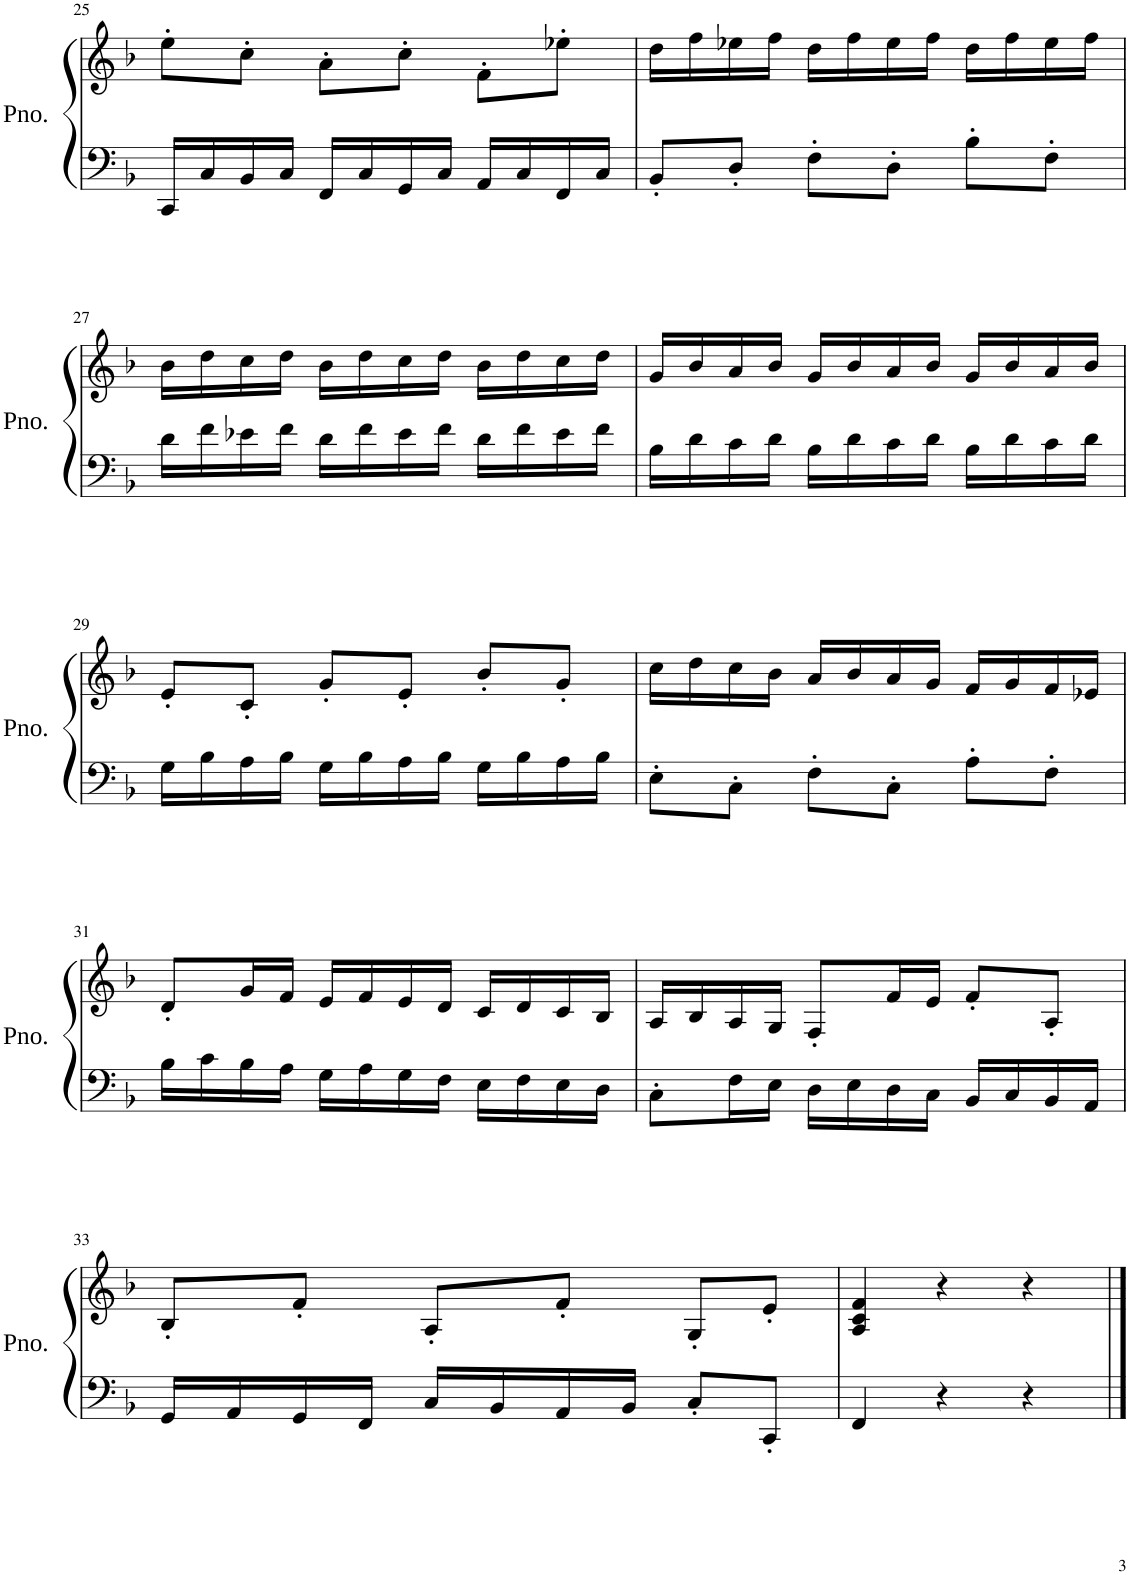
**kern	**kern
*part1	*part1
*staff2	*staff1
*I"Piano	*
*I'Pno.	*
!!LO:PB:g=z
*clefF4	*clefG2
*k[b-]	*k[b-]
*M3/4	*M3/4
=25	=25
16CC/LL	8ee'\L
16C/	.
16BB-/	8cc'\J
16C/JJ	.
16FF/LL	8a'\L
16C/	.
16GG/	8cc'\J
16C/JJ	.
16AA/LL	8f'\L
16C/	.
16FF/	8ee-X'\J
16C/JJ	.
=26	=26
8BB-'/L	16dd\LL
.	16ff\
8D'/J	16ee-X\
.	16ff\JJ
8F'\L	16dd\LL
.	16ff\
8D'\J	16ee-\
.	16ff\JJ
8B-'\L	16dd\LL
.	16ff\
8F'\J	16ee-\
.	16ff\JJ
!!LO:LB:g=z
=27	=27
16d\LL	16b-\LL
16f\	16dd\
16e-X\	16cc\
16f\JJ	16dd\JJ
16d\LL	16b-\LL
16f\	16dd\
16e-\	16cc\
16f\JJ	16dd\JJ
16d\LL	16b-\LL
16f\	16dd\
16e-\	16cc\
16f\JJ	16dd\JJ
=28	=28
16B-\LL	16g/LL
16d\	16b-/
16c\	16a/
16d\JJ	16b-/JJ
16B-\LL	16g/LL
16d\	16b-/
16c\	16a/
16d\JJ	16b-/JJ
16B-\LL	16g/LL
16d\	16b-/
16c\	16a/
16d\JJ	16b-/JJ
!!LO:LB:g=z
=29	=29
16G\LL	8e'/L
16B-\	.
16A\	8c'/J
16B-\JJ	.
16G\LL	8g'/L
16B-\	.
16A\	8e'/J
16B-\JJ	.
16G\LL	8b-'/L
16B-\	.
16A\	8g'/J
16B-\JJ	.
=30	=30
8E'\L	16cc\LL
.	16dd\
8C'\J	16cc\
.	16b-\JJ
8F'\L	16a/LL
.	16b-/
8C'\J	16a/
.	16g/JJ
8A'\L	16f/LL
.	16g/
8F'\J	16f/
.	16e-X/JJ
!!LO:LB:g=z
=31	=31
16B-\LL	8d'/L
16c\	.
16B-\	16g/L
16A\JJ	16f/JJ
16G\LL	16e/LL
16A\	16f/
16G\	16e/
16F\JJ	16d/JJ
16E\LL	16c/LL
16F\	16d/
16E\	16c/
16D\JJ	16B-/JJ
=32	=32
8C'\L	16A/LL
.	16B-/
16F\L	16A/
16E\JJ	16G/JJ
16D\LL	8F'/L
16E\	.
16D\	16f/L
16C\JJ	16e/JJ
16BB-/LL	8f'/L
16C/	.
16BB-/	8A'/J
16AA/JJ	.
!!LO:LB:g=z
=33	=33
16GG/LL	8B-'/L
16AA/	.
16GG/	8f'/J
16FF/JJ	.
16C/LL	8A'/L
16BB-/	.
16AA/	8f'/J
16BB-/JJ	.
8C'/L	8G'/L
8CC'/J	8e'/J
=34	=34
4FF/	4A/ 4c/ 4f/
4r	4r
4r	4r
==	==
*-	*-
